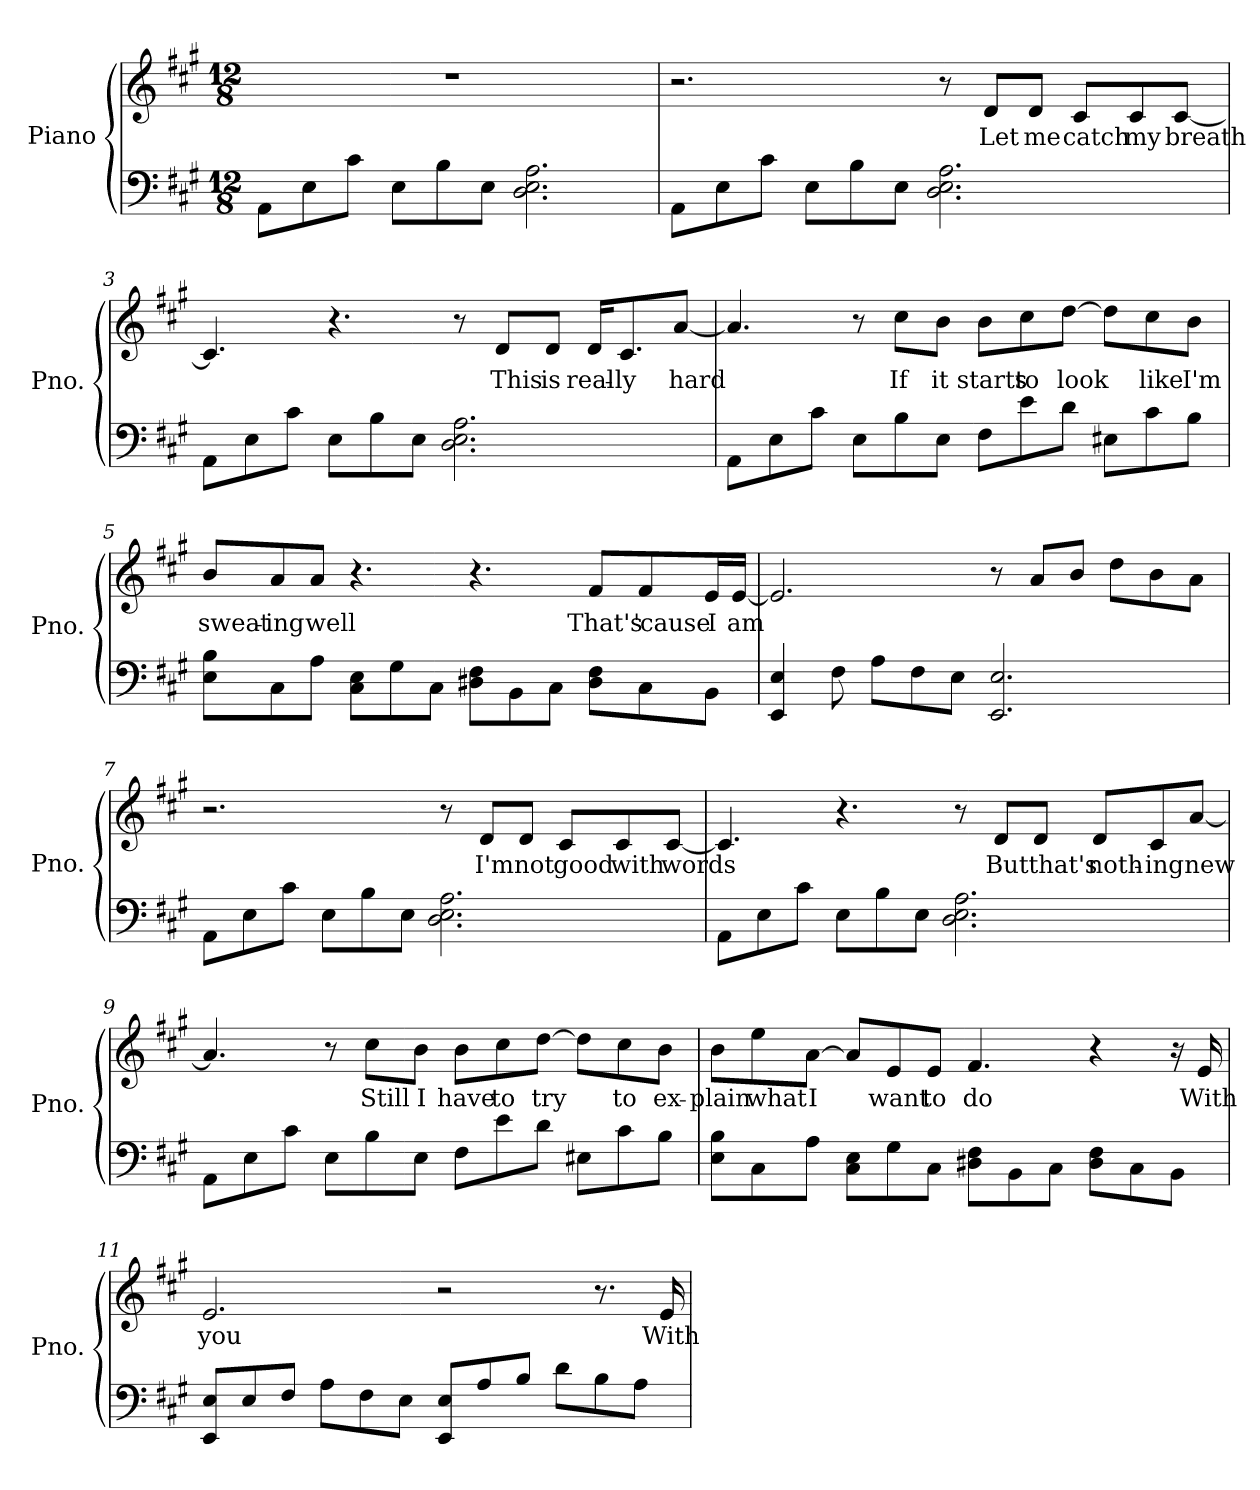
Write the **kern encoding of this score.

**kern	**kern	**text
*part1	*part1	*part1
*staff2	*staff1	*staff1
*I"Piano	*	*
*I'Pno.	*	*
*clefF4	*clefG2	*
*k[f#c#g#]	*k[f#c#g#]	*
*M12/8	*M12/8	*
*MM84	*MM84	*
=1	=1	=1
8AA\L	1.r	.
8E\	.	.
8c#\J	.	.
8E\L	.	.
8B\	.	.
8E\J	.	.
2.D\ 2.E\ 2.A\	.	.
=2	=2	=2
8AA\L	2.r	.
8E\	.	.
8c#\J	.	.
8E\L	.	.
8B\	.	.
8E\J	.	.
2.D\ 2.E\ 2.A\	8r	.
.	8d/L	Let
.	8d/J	me
.	8c#/L	catch
.	8c#/	my
.	[8c#/J	breath
!!LO:LB:g=z
=3	=3	=3
8AA\L	4.c#/]	.
8E\	.	.
8c#\J	.	.
8E\L	4.r	.
8B\	.	.
8E\J	.	.
2.D\ 2.E\ 2.A\	8r	.
.	8d/L	This
.	8d/J	is
.	16d/KL	real-
.	8.c#/	ly
.	[8a/J	hard
=4	=4	=4
8AA\L	4.a/]	.
8E\	.	.
8c#\J	.	.
8E\L	8r	.
8B\	8cc#\L	If
8E\J	8b\J	it
8F#\L	8b\L	starts
8e\	8cc#\	to
8d\J	[8dd\J	look
8E#X\L	8dd\L]	.
8c#\	8cc#\	like
8B\J	8b\J	I'm
!!LO:LB:g=z
=5	=5	=5
8E\ 8B\L	8b/L	sweat-
8C#\	8a/	-ing
8A\J	8a/J	well
8C#\ 8E\L	4.r	.
8G#\	.	.
8C#\J	.	.
8D#X\ 8F#\L	4.r	.
8BB\	.	.
8C#\J	.	.
8D#\ 8F#\L	8f#/L	That's
8C#\	8f#/	'cause
8BB\J	16e/L	I
.	[16e/JJ	am
=6	=6	=6
4EE/ 4E/	2.e/]	.
8F#\	.	.
8A\L	.	.
8F#\	.	.
8E\J	.	.
2.EE/ 2.E/	8r	.
.	8a/L	.
.	8b/J	.
.	8dd\L	.
.	8b\	.
.	8a\J	.
!!LO:LB:g=z
=7	=7	=7
8AA\L	2.r	.
8E\	.	.
8c#\J	.	.
8E\L	.	.
8B\	.	.
8E\J	.	.
2.D\ 2.E\ 2.A\	8r	.
.	8d/L	I'm
.	8d/J	not
.	8c#/L	good
.	8c#/	with
.	[8c#/J	words
=8	=8	=8
8AA\L	4.c#/]	.
8E\	.	.
8c#\J	.	.
8E\L	4.r	.
8B\	.	.
8E\J	.	.
2.D\ 2.E\ 2.A\	8r	.
.	8d/L	But
.	8d/J	that's
.	8d/L	noth-
.	8c#/	-ing
.	[8a/J	new
!!LO:LB:g=z
=9	=9	=9
8AA\L	4.a/]	.
8E\	.	.
8c#\J	.	.
8E\L	8r	.
8B\	8cc#\L	Still
8E\J	8b\J	I
8F#\L	8b\L	have
8e\	8cc#\	to
8d\J	[8dd\J	try
8E#X\L	8dd\L]	.
8c#\	8cc#\	to
8B\J	8b\J	ex-
=10	=10	=10
8E\ 8B\L	8b\L	-plain
8C#\	8ee\	what
8A\J	[8a\J	I
8C#\ 8E\L	8a/L]	.
8G#\	8e/	want
8C#\J	8e/J	to
8D#X\ 8F#\L	4.f#/	do
8BB\	.	.
8C#\J	.	.
8D#\ 8F#\L	4r	.
8C#\	.	.
8BB\J	16r	.
.	16e/	With
!!LO:PB:g=z
=11	=11	=11
8EE/ 8E/L	2.e/	you
8E/	.	.
8F#/J	.	.
8A\L	.	.
8F#\	.	.
8E\J	.	.
8EE/ 8E/L	2r	.
8A/	.	.
8B/J	.	.
8d\L	.	.
8B\	8.r	.
8A\J	.	.
.	16e/	With
=	=	=
*-	*-	*-
